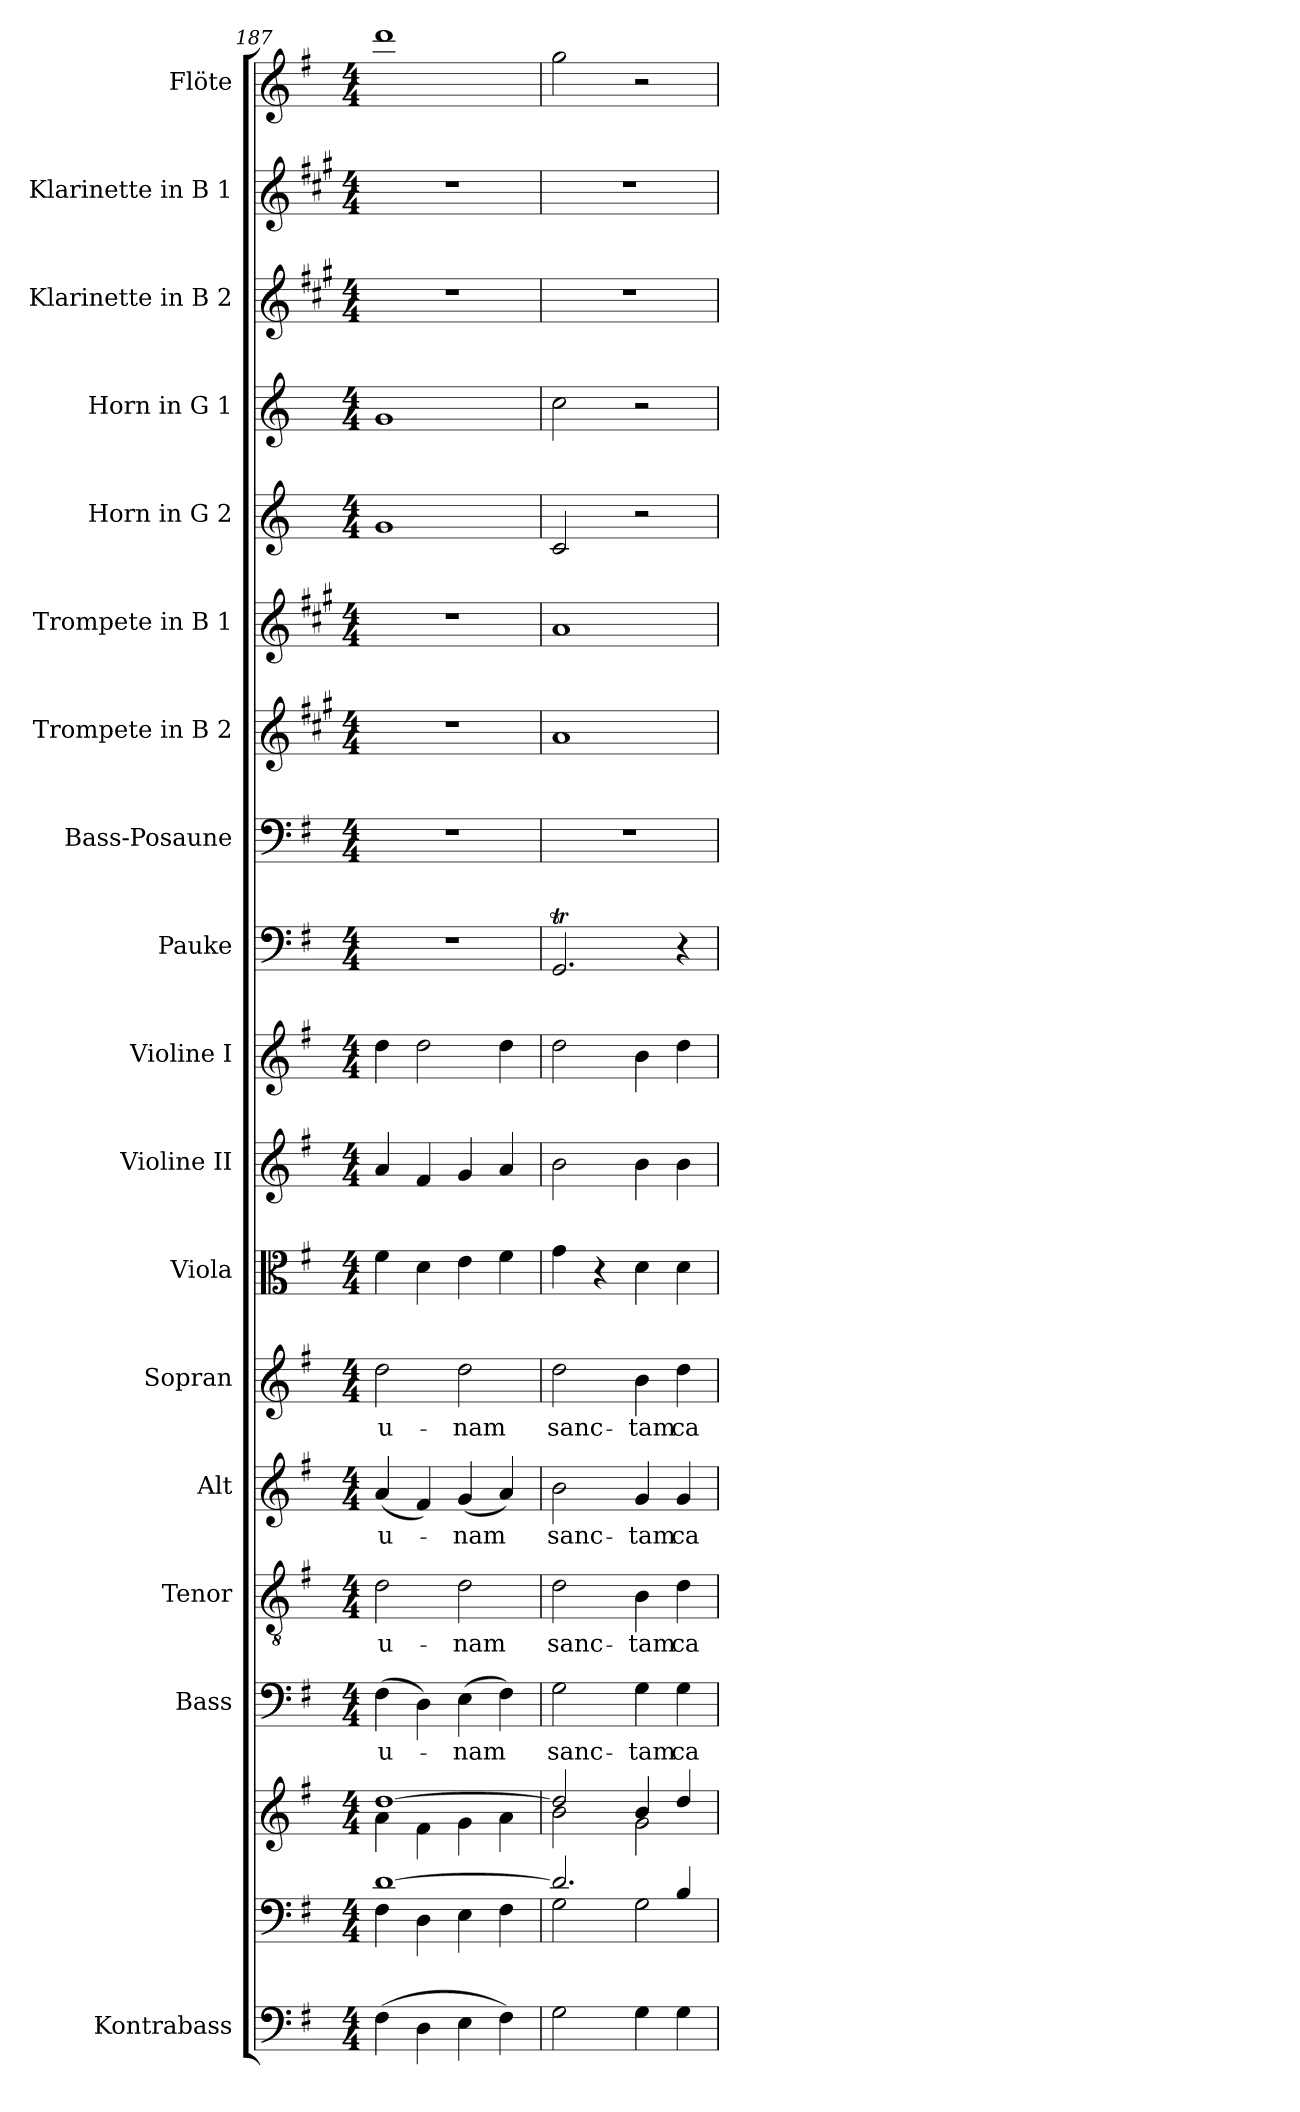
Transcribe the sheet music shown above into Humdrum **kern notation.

**kern	**kern	**kern	**kern	**text	**kern	**text	**kern	**text	**kern	**text	**kern	**kern	**kern	**kern	**kern	**kern	**kern	**kern	**kern	**kern	**kern	**kern
*part18	*part17	*part17	*part16	*part16	*part15	*part15	*part14	*part14	*part13	*part13	*part12	*part11	*part10	*part9	*part8	*part7	*part6	*part5	*part4	*part3	*part2	*part1
*staff19	*staff18	*staff17	*staff16	*staff16	*staff15	*staff15	*staff14	*staff14	*staff13	*staff13	*staff12	*staff11	*staff10	*staff9	*staff8	*staff7	*staff6	*staff5	*staff4	*staff3	*staff2	*staff1
*I"Kontrabass	*	*	*I"Bass	*	*I"Tenor	*	*I"Alt	*	*I"Sopran	*	*I"Viola	*I"Violine II	*I"Violine I	*I"Pauke	*I"Bass-Posaune	*I"Trompete in B 2	*I"Trompete in B 1	*I"Horn in G 2	*I"Horn in G 1	*I"Klarinette in B 2	*I"Klarinette in B 1	*I"Flöte
*I'Kb.	*	*	*I'B	*	*I'T	*	*I'A	*	*I'S	*	*I'Vla.	*I'Vl. II	*I'Vl. I	*I'Pk.	*I'B. Pos.	*	*	*I'Hrn. 2	*I'Hrn. 1	*	*	*I'Fl.
*clefF4	*clefF4	*clefG2	*clefF4	*	*clefGv2	*	*clefG2	*	*clefG2	*	*clefC3	*clefG2	*clefG2	*clefF4	*clefF4	*clefG2	*clefG2	*clefG2	*clefG2	*clefG2	*clefG2	*clefG2
*ITrd7c12	*	*	*	*	*	*	*	*	*	*	*	*	*	*	*	*ITrd1c2	*ITrd1c2	*ITrd3c5	*ITrd3c5	*ITrd1c2	*ITrd1c2	*
*k[f#]	*k[f#]	*k[f#]	*k[f#]	*	*k[f#]	*	*k[f#]	*	*k[f#]	*	*k[f#]	*k[f#]	*k[f#]	*k[f#]	*k[f#]	*k[f#]	*k[f#]	*k[f#]	*k[f#]	*k[f#]	*k[f#]	*k[f#]
*G:	*G:	*G:	*G:	*	*G:	*	*G:	*	*G:	*	*G:	*G:	*G:	*G:	*G:	*G:	*G:	*G:	*G:	*G:	*G:	*G:
*M4/4	*M4/4	*M4/4	*M4/4	*	*M4/4	*	*M4/4	*	*M4/4	*	*M4/4	*M4/4	*M4/4	*M4/4	*M4/4	*M4/4	*M4/4	*M4/4	*M4/4	*M4/4	*M4/4	*M4/4
=187	=187	=187	=187	=187	=187	=187	=187	=187	=187	=187	=187	=187	=187	=187	=187	=187	=187	=187	=187	=187	=187	=187
*	*^	*^	*	*	*	*	*	*	*	*	*	*	*	*	*	*	*	*	*	*	*	*
!	!	!	!	!	!	!LO:LY:b	!	!LO:LY:b	!	!LO:LY:b	!	!LO:LY:b	!	!	!	!	!	!	!	!	!	!	!	!
(>4FF#\	[>1d	4F#\	[>1dd	4a\	(>4F#\	u-	2d\	u-	(<4a/	u-	2dd\	u-	4f#\	4a/	4dd\	1r	1r	1r	1r	1d	1d	1r	1r	1ddd
4DD\	.	4D\	.	4f#\	4D\)	.	.	.	4f#/)	.	.	.	4d\	4f#/	2dd\	.	.	.	.	.	.	.	.	.
!	!	!	!	!	!	!LO:LY:b	!	!LO:LY:b	!	!LO:LY:b	!	!LO:LY:b	!	!	!	!	!	!	!	!	!	!	!	!
4EE\	.	4E\	.	4g\	(>4E\	-nam	2d\	-nam	(<4g/	-nam	2dd\	-nam	4e\	4g/	.	.	.	.	.	.	.	.	.	.
4FF#\)	.	4F#\	.	4a\	4F#\)	.	.	.	4a/)	.	.	.	4f#\	4a/	4dd\	.	.	.	.	.	.	.	.	.
=188	=188	=188	=188	=188	=188	=188	=188	=188	=188	=188	=188	=188	=188	=188	=188	=188	=188	=188	=188	=188	=188	=188	=188	=188
!	!	!	!	!	!	!LO:LY:b	!	!LO:LY:b	!	!LO:LY:b	!	!LO:LY:b	!	!	!	!	!	!	!	!	!	!	!	!
2GG\	2.d/]	2G\	2dd/]	2b\	2G\	sanc-	2d\	sanc-	2b\	sanc-	2dd\	sanc-	4g\	2b\	2dd\	2.GGT/	1r	1g	1g	2G/	2g\	1r	1r	2gg\
.	.	.	.	.	.	.	.	.	.	.	.	.	4r	.	.	.	.	.	.	.	.	.	.	.
!	!	!	!	!	!	!LO:LY:b	!	!LO:LY:b	!	!LO:LY:b	!	!LO:LY:b	!	!	!	!	!	!	!	!	!	!	!	!
4GG\	.	2G\	4b/	2g\	4G\	-tam	4B\	-tam	4g/	-tam	4b\	-tam	4d\	4b\	4b\	.	.	.	.	2r	2r	.	.	2r
!	!	!	!	!	!	!LO:LY:b	!	!LO:LY:b	!	!LO:LY:b	!	!LO:LY:b	!	!	!	!	!	!	!	!	!	!	!	!
4GG\	4B/	.	4dd/	.	4G\	ca-	4d\	ca-	4g/	ca-	4dd\	ca-	4d\	4b\	4dd\	4r	.	.	.	.	.	.	.	.
*	*v	*v	*	*	*	*	*	*	*	*	*	*	*	*	*	*	*	*	*	*	*	*	*	*
*	*	*v	*v	*	*	*	*	*	*	*	*	*	*	*	*	*	*	*	*	*	*	*	*
=	=	=	=	=	=	=	=	=	=	=	=	=	=	=	=	=	=	=	=	=	=	=
*-	*-	*-	*-	*-	*-	*-	*-	*-	*-	*-	*-	*-	*-	*-	*-	*-	*-	*-	*-	*-	*-	*-
